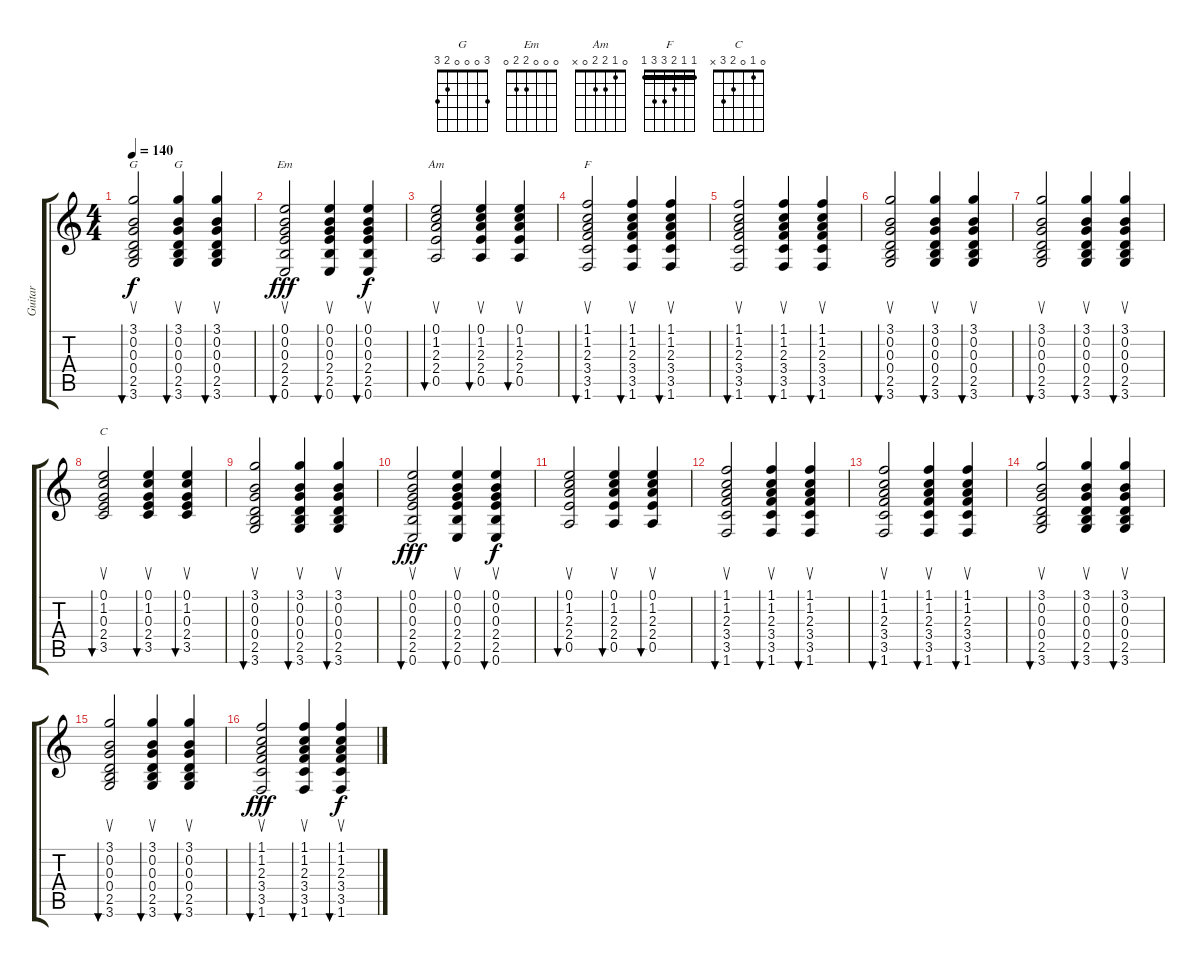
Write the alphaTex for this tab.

\track ("Guitar" "Guitar") {instrument acousticguitarnylon}
\staff {score tabs}
\tuning (E4 B3 G3 D3 A2 E2) {hide}
\chord ("G" x x x x x x)
\chord ("G" 3 0 0 0 2 3)
\chord ("Em" 0 0 0 2 2 0)
\chord ("Am" 0 1 2 2 0 x)
\chord ("F" 1 1 2 3 3 1) {barre 1}
\chord ("C" 0 1 0 2 3 x)
\ts (4 4)
\tempo 140
\clef g2
\ks c
(3.1 0.2 0.3 0.4 2.5 3.6).2{su bu 30 ch "G" dy f} (3.1 0.2 0.3 0.4 2.5 3.6).4{su bu 30 ch "G"} (3.1 0.2 0.3 0.4 2.5 3.6).4{su bu 30} |
(0.1 0.2 0.3 2.4 2.5 0.6).2{su bu 30 ch "Em" dy fff} (0.1 0.2 0.3 2.4 2.5 0.6).4{su bu 30} (0.1 0.2 0.3 2.4 2.5 0.6).4{su bu 30 dy f} |
(0.1 1.2 2.3 2.4 0.5).2{su bu 30 ch "Am"} (0.1 1.2 2.3 2.4 0.5).4{su bu 30} (0.1 1.2 2.3 2.4 0.5).4{su bu 30} |
(1.1 1.2 2.3 3.4 3.5 1.6).2{su bu 30 ch "F"} (1.1 1.2 2.3 3.4 3.5 1.6).4{su bu 30} (1.1 1.2 2.3 3.4 3.5 1.6).4{su bu 30} |
(1.1 1.2 2.3 3.4 3.5 1.6).2{su bu 30} (1.1 1.2 2.3 3.4 3.5 1.6).4{su bu 30} (1.1 1.2 2.3 3.4 3.5 1.6).4{su bu 30} |
(3.1 0.2 0.3 0.4 2.5 3.6).2{su bu 30} (3.1 0.2 0.3 0.4 2.5 3.6).4{su bu 30} (3.1 0.2 0.3 0.4 2.5 3.6).4{su bu 30 txt ""} |
(3.1 0.2 0.3 0.4 2.5 3.6).2{su bu 30} (3.1 0.2 0.3 0.4 2.5 3.6).4{su bu 30} (3.1 0.2 0.3 0.4 2.5 3.6).4{su bu 30} |
(0.1 1.2 0.3 2.4 3.5).2{su bu 30 ch "C"} (0.1 1.2 0.3 2.4 3.5).4{su bu 30} (0.1 1.2 0.3 2.4 3.5).4{su bu 30} |
(3.1 0.2 0.3 0.4 2.5 3.6).2{su bu 30} (3.1 0.2 0.3 0.4 2.5 3.6).4{su bu 30} (3.1 0.2 0.3 0.4 2.5 3.6).4{su bu 30} |
(0.1 0.2 0.3 2.4 2.5 0.6).2{su bu 30 dy fff} (0.1 0.2 0.3 2.4 2.5 0.6).4{su bu 30} (0.1 0.2 0.3 2.4 2.5 0.6).4{su bu 30 dy f} |
(0.1 1.2 2.3 2.4 0.5).2{su bu 30} (0.1 1.2 2.3 2.4 0.5).4{su bu 30} (0.1 1.2 2.3 2.4 0.5).4{su bu 30} |
(1.1 1.2 2.3 3.4 3.5 1.6).2{su bu 30} (1.1 1.2 2.3 3.4 3.5 1.6).4{su bu 30} (1.1 1.2 2.3 3.4 3.5 1.6).4{su bu 30} |
(1.1 1.2 2.3 3.4 3.5 1.6).2{su bu 30} (1.1 1.2 2.3 3.4 3.5 1.6).4{su bu 30} (1.1 1.2 2.3 3.4 3.5 1.6).4{su bu 30} |
(3.1 0.2 0.3 0.4 2.5 3.6).2{su bu 30} (3.1 0.2 0.3 0.4 2.5 3.6).4{su bu 30} (3.1 0.2 0.3 0.4 2.5 3.6).4{su bu 30} |
(3.1 0.2 0.3 0.4 2.5 3.6).2{su bu 30} (3.1 0.2 0.3 0.4 2.5 3.6).4{su bu 30} (3.1 0.2 0.3 0.4 2.5 3.6).4{su bu 30} |
(1.1 1.2 2.3 3.4 3.5 1.6).2{su bu 30 dy fff} (1.1 1.2 2.3 3.4 3.5 1.6).4{su bu 30} (1.1 1.2 2.3 3.4 3.5 1.6).4{su bu 30 dy f}
